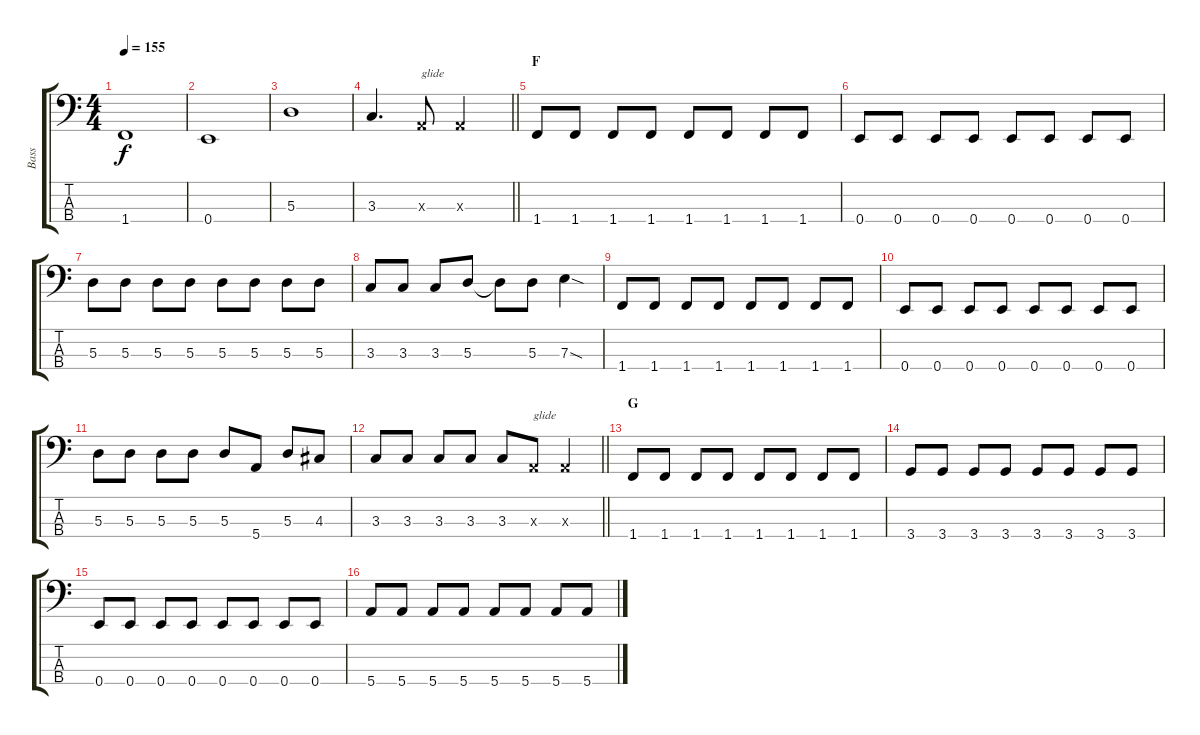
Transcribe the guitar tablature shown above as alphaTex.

\track ("Bass" "Bass") {instrument electricbasspick}
\staff {score tabs}
\tuning (G2 D2 A1 E1) {hide}
\ts (4 4)
\tempo 155
\clef f4
\ks c
1.4.1{dy f} |
0.4.1 |
5.3.1 |
\barLineRight lightlight
3.3.4{d} 0.3{x}.8{txt "glide"} 0.3{x}.2 |
\section ("" "F")
1.4.8 1.4.8 1.4.8 1.4.8 1.4.8 1.4.8 1.4.8 1.4.8 |
0.4.8 0.4.8 0.4.8 0.4.8 0.4.8 0.4.8 0.4.8 0.4.8 |
5.3.8 5.3.8 5.3.8 5.3.8 5.3.8 5.3.8 5.3.8 5.3.8 |
3.3.8 3.3.8 3.3.8 5.3.8 5.3{t}.8 5.3.8 7.3{sod}.4 |
1.4.8 1.4.8 1.4.8 1.4.8 1.4.8 1.4.8 1.4.8 1.4.8 |
0.4.8 0.4.8 0.4.8 0.4.8 0.4.8 0.4.8 0.4.8 0.4.8 |
5.3.8 5.3.8 5.3.8 5.3.8 5.3.8 5.4.8 5.3.8 4.3.8 |
\barLineRight lightlight
3.3.8 3.3.8 3.3.8 3.3.8 3.3.8 0.3{x}.8{txt "glide"} 0.3{x}.4 |
\section ("" "G")
1.4.8 1.4.8 1.4.8 1.4.8 1.4.8 1.4.8 1.4.8 1.4.8 |
3.4.8 3.4.8 3.4.8 3.4.8 3.4.8 3.4.8 3.4.8 3.4.8 |
0.4.8 0.4.8 0.4.8 0.4.8 0.4.8 0.4.8 0.4.8 0.4.8 |
5.4.8 5.4.8 5.4.8 5.4.8 5.4.8 5.4.8 5.4.8 5.4.8
